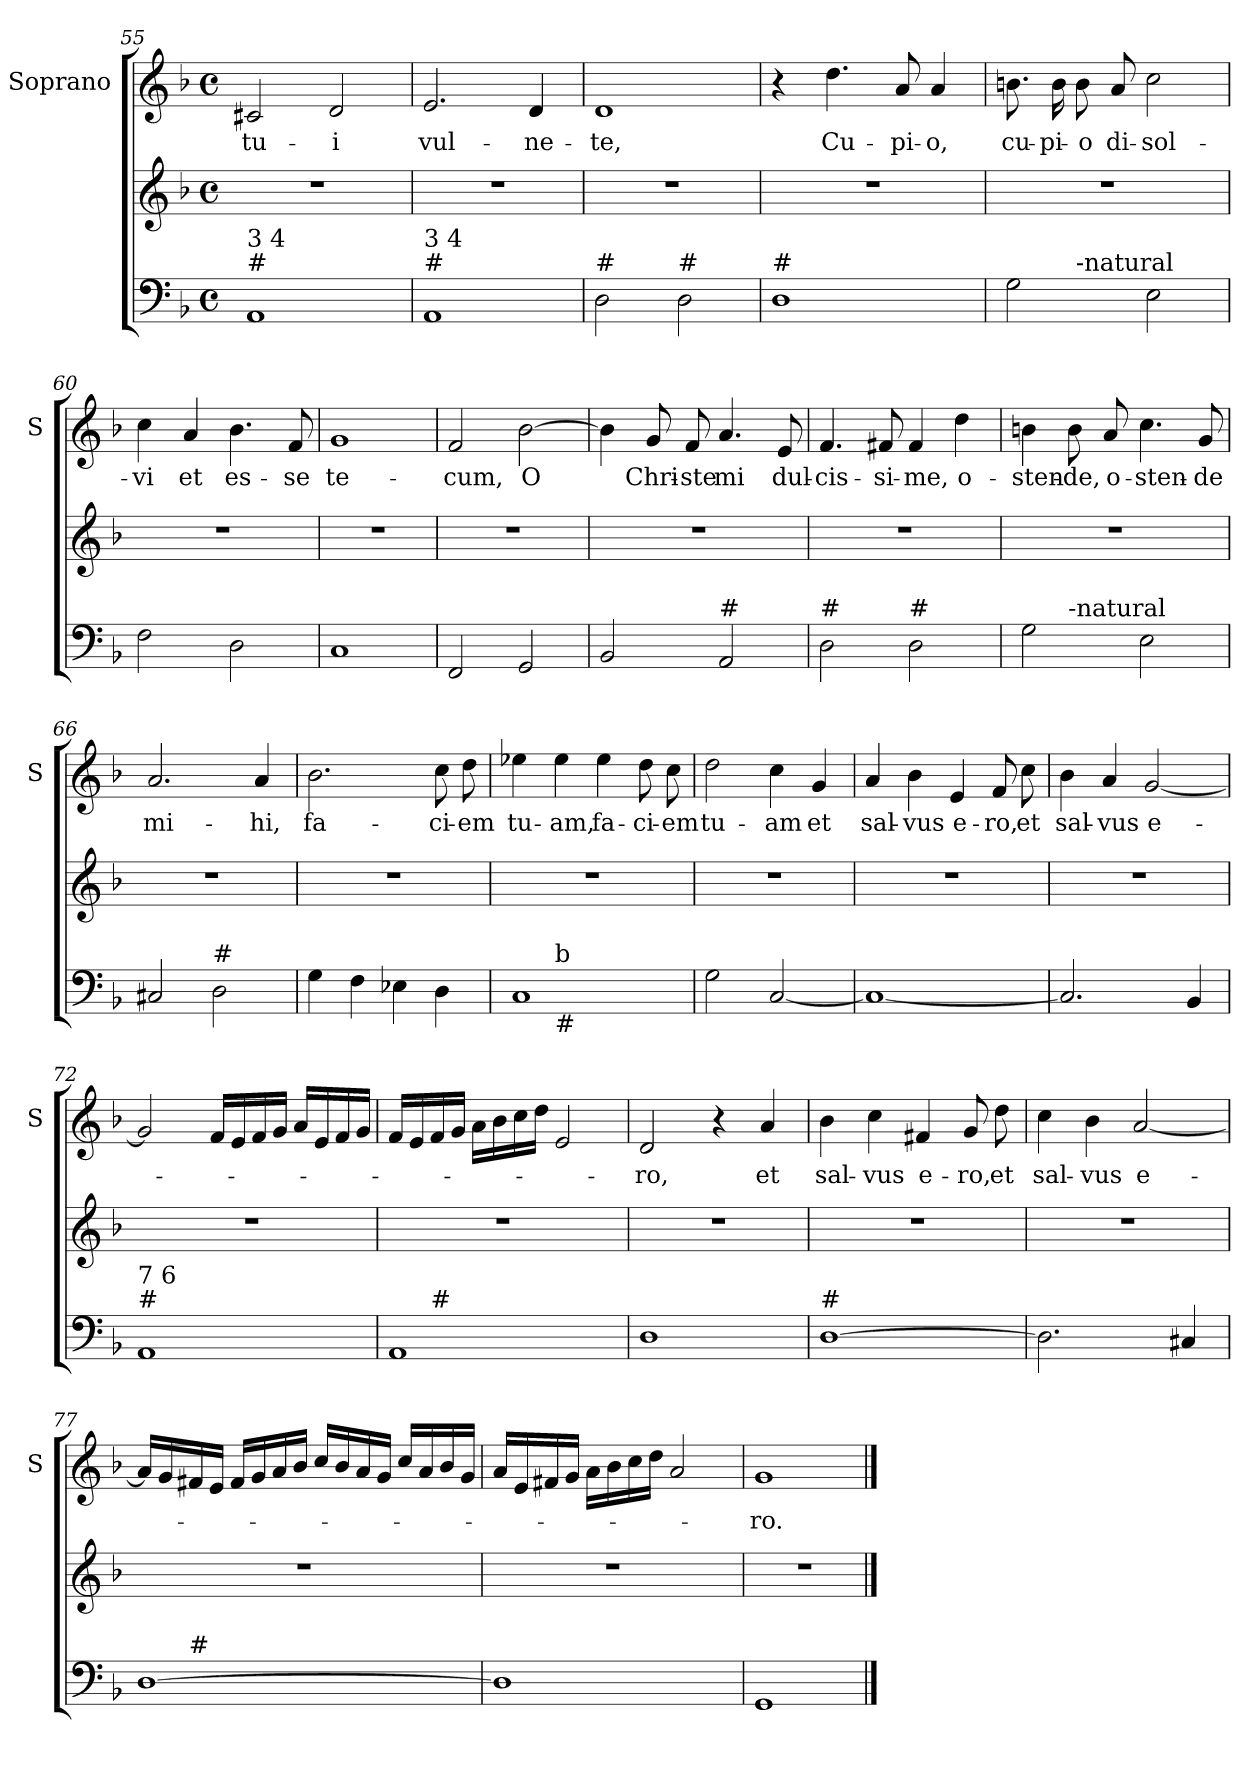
**kern	**kern	**kern	**text
*part2	*part2	*part1	*part1
*staff3	*staff2	*staff1	*staff1
*	*	*I"Soprano	*
*	*	*I'S	*
*clefF4	*clefG2	*clefG2	*
*k[b-]	*k[b-]	*k[b-]	*
*F:	*F:	*F:	*
*M4/4	*M4/4	*M4/4	*
*met(c)	*met(c)	*met(c)	*
=55	=55	=55	=55
!LO:TX:a:t=#	!	!	!
!LO:TX:a:t=3 4	!	!	!
!	!	!	!LO:LY:b
1AA	1r	2c#X/	tu-
!	!	!	!LO:LY:b
.	.	2d/	-i
=56	=56	=56	=56
!LO:TX:a:t=#	!	!	!
!LO:TX:a:t=3 4	!	!	!
!	!	!	!LO:LY:b
1AA	1r	2.e/	vul-
!	!	!	!LO:LY:b
.	.	4d/	-ne-
=57	=57	=57	=57
!LO:TX:a:t=#	!	!	!
!	!	!	!LO:LY:b
2D\	1r	1d	-te,
!LO:TX:a:t=#	!	!	!
2D\	.	.	.
=58	=58	=58	=58
!LO:TX:a:t=#	!	!	!
1D	1r	4r	.
!	!	!	!LO:LY:b
.	.	4.dd\	Cu-
!	!	!	!LO:LY:b
.	.	8a/	-pi-
!	!	!	!LO:LY:b
.	.	4a/	-o,
!!LO:PB:g=z
=59	=59	=59	=59
!	!	!	!LO:LY:b
*^	*	*	*
2G\	4ryy	1r	8.bn\	cu-
!	!	!	!	!LO:LY:b
.	.	.	16b\	-pi-
!	!LO:TX:a:t=-natural	!	!	!
!	!	!	!	!LO:LY:b
.	2.ryy	.	8b\	-o
!	!	!	!	!LO:LY:b
.	.	.	8a/	di-
!	!	!	!	!LO:LY:b
2E\	.	.	2cc\	-sol-
=60	=60	=60	=60	=60
!	!	!	!	!LO:LY:b
*v	*v	*	*	*
2F\	1r	4cc\	-vi
!	!	!	!LO:LY:b
.	.	4a/	et
!	!	!	!LO:LY:b
2D\	.	4.b-\	es-
!	!	!	!LO:LY:b
.	.	8f/	-se
=61	=61	=61	=61
!	!	!	!LO:LY:b
1C	1r	1g	te-
=62	=62	=62	=62
!	!	!	!LO:LY:b
2FF/	1r	2f/	-cum,
!	!	!	!LO:LY:b
2GG/	.	[2b-\	O
=63	=63	=63	=63
2BB-/	1r	4b-\]	.
!	!	!	!LO:LY:b
.	.	8g/	Chri-
!	!	!	!LO:LY:b
.	.	8f/	-ste
!LO:TX:a:t=#	!	!	!
!	!	!	!LO:LY:b
2AA/	.	4.a/	mi
!	!	!	!LO:LY:b
.	.	8e/	dul-
!!LO:LB:g=z
=64	=64	=64	=64
!LO:TX:a:t=#	!	!	!
!	!	!	!LO:LY:b
2D\	1r	4.f/	-cis-
!	!	!	!LO:LY:b
.	.	8f#X/	-si-
!LO:TX:a:t=#	!	!	!
!	!	!	!LO:LY:b
2D\	.	4f#/	-me,
!	!	!	!LO:LY:b
.	.	4dd\	o-
=65	=65	=65	=65
!	!	!	!LO:LY:b
*^	*	*	*
2G\	4ryy	1r	4bn\	-sten-
!	!LO:TX:a:t=-natural	!	!	!
!	!	!	!	!LO:LY:b
.	2.ryy	.	8b\	-de,
!	!	!	!	!LO:LY:b
.	.	.	8a/	o-
!	!	!	!	!LO:LY:b
2E\	.	.	4.cc\	-sten-
!	!	!	!	!LO:LY:b
.	.	.	8g/	-de
=66	=66	=66	=66	=66
!	!	!	!	!LO:LY:b
*v	*v	*	*	*
2C#X/	1r	2.a/	mi-
!LO:TX:a:t=#	!	!	!
2D\	.	.	.
!	!	!	!LO:LY:b
.	.	4a/	-hi,
=67	=67	=67	=67
!	!	!	!LO:LY:b
4G\	1r	2.b-\	fa-
4F\	.	.	.
4E-X\	.	.	.
!	!	!	!LO:LY:b
4D\	.	8cc\	-ci-
!	!	!	!LO:LY:b
.	.	8dd\	-em
=68	=68	=68	=68
!	!	!	!LO:LY:b
*^	*	*	*
1C	4ryy	1r	4ee-X\	tu-
!	!LO:TX:a:t=b	!	!	!
!	!LO:TX:b:t=#	!	!	!
!	!	!	!	!LO:LY:b
.	2.ryy	.	4ee-\	-am,
!	!	!	!	!LO:LY:b
.	.	.	4ee-\	fa-
!	!	!	!	!LO:LY:b
.	.	.	8dd\	-ci-
!	!	!	!	!LO:LY:b
.	.	.	8cc\	-em
=69	=69	=69	=69	=69
!LO:TX:a:t=-natural	!	!	!	!
!	!	!	!	!LO:LY:b
*v	*v	*	*	*
2G\	1r	2dd\	tu-
!	!	!	!LO:LY:b
[2C/	.	4cc\	-am
!	!	!	!LO:LY:b
.	.	4g/	et
!!LO:LB:g=z
=70	=70	=70	=70
!	!	!	!LO:LY:b
1C_	1r	4a/	sal-
!	!	!	!LO:LY:b
.	.	4b-\	-vus
!	!	!	!LO:LY:b
.	.	4e/	e-
!	!	!	!LO:LY:b
.	.	8f/	-ro,
!	!	!	!LO:LY:b
.	.	8cc\	et
=71	=71	=71	=71
!	!	!	!LO:LY:b
2.C/]	1r	4b-\	sal-
!	!	!	!LO:LY:b
.	.	4a/	-vus
!	!	!	!LO:LY:b
.	.	[2g/	e-
4BB-/	.	.	.
=72	=72	=72	=72
!LO:TX:a:t=#	!	!	!
!LO:TX:a:t=7 6	!	!	!
1AA	1r	2g/]	.
.	.	16f/LL	.
.	.	16e/	.
.	.	16f/	.
.	.	16g/JJ	.
.	.	16a/LL	.
.	.	16e/	.
.	.	16f/	.
.	.	16g/JJ	.
=73	=73	=73	=73
*^	*	*	*
1AA	8ryy	1r	16f/LL	.
.	.	.	16e/	.
!	!LO:TX:a:t=#	!	!	!
.	2..ryy	.	16f/	.
.	.	.	16g/JJ	.
.	.	.	16a\LL	.
.	.	.	16b-\	.
.	.	.	16cc\	.
.	.	.	16dd\JJ	.
.	.	.	2e/	.
=74	=74	=74	=74	=74
!LO:TX:a:t=#	!	!	!	!
!	!	!	!	!LO:LY:b
*v	*v	*	*	*
1D	1r	2d/	-ro,
.	.	4r	.
!	!	!	!LO:LY:b
.	.	4a/	et
!!LO:LB:g=z
=75	=75	=75	=75
!LO:TX:a:t=#	!	!	!
!	!	!	!LO:LY:b
[1D	1r	4b-\	sal-
!	!	!	!LO:LY:b
.	.	4cc\	-vus
!	!	!	!LO:LY:b
.	.	4f#X/	e-
!	!	!	!LO:LY:b
.	.	8g/	-ro,
!	!	!	!LO:LY:b
.	.	8dd\	et
=76	=76	=76	=76
!	!	!	!LO:LY:b
2.D\]	1r	4cc\	sal-
!	!	!	!LO:LY:b
.	.	4b-\	-vus
!	!	!	!LO:LY:b
.	.	[2a/	e-
4C#X/	.	.	.
=77	=77	=77	=77
*^	*	*	*
[1D	8ryy	1r	16a/LL]	.
.	.	.	16g/	.
!	!LO:TX:a:t=#	!	!	!
.	2..ryy	.	16f#X/	.
.	.	.	16e/JJ	.
.	.	.	16f#/LL	.
.	.	.	16g/	.
.	.	.	16a/	.
.	.	.	16b-/JJ	.
.	.	.	16cc/LL	.
.	.	.	16b-/	.
.	.	.	16a/	.
.	.	.	16g/JJ	.
.	.	.	16cc/LL	.
.	.	.	16a/	.
.	.	.	16b-/	.
.	.	.	16g/JJ	.
*v	*v	*	*	*
=78	=78	=78	=78
1D]	1r	16a/LL	.
.	.	16e/	.
.	.	16f#X/	.
.	.	16g/JJ	.
.	.	16a\LL	.
.	.	16b-\	.
.	.	16cc\	.
.	.	16dd\JJ	.
.	.	2a/	.
=79	=79	=79	=79
!	!	!	!LO:LY:b
1GG	1r	1g	-ro.
==	==	==	==
*-	*-	*-	*-
